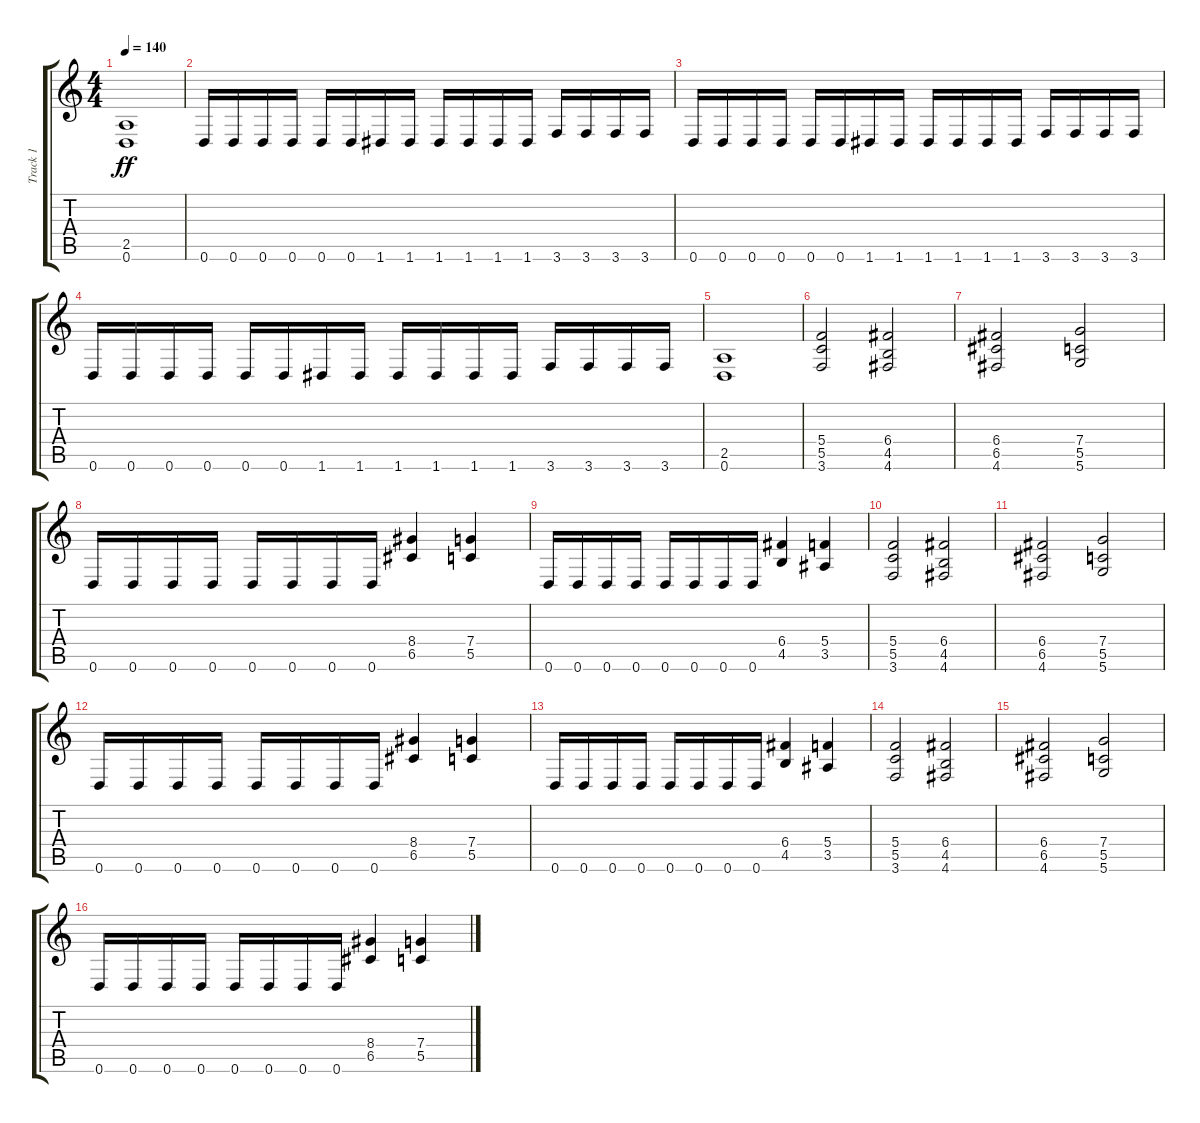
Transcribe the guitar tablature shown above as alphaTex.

\track ("Track 1" "Track 1") {instrument distortionguitar}
\staff {score tabs}
\tuning (D4 A3 F3 C3 G2 D2) {hide}
\ts (4 4)
\tempo 140
\clef g2
\ks c
(2.5 0.6).1{dy ff} |
0.6.16 0.6.16 0.6.16 0.6.16 0.6.16 0.6.16 1.6.16 1.6.16 1.6.16 1.6.16 1.6.16 1.6.16 3.6.16 3.6.16 3.6.16 3.6.16 |
0.6.16 0.6.16 0.6.16 0.6.16 0.6.16 0.6.16 1.6.16 1.6.16 1.6.16 1.6.16 1.6.16 1.6.16 3.6.16 3.6.16 3.6.16 3.6.16 |
0.6.16 0.6.16 0.6.16 0.6.16 0.6.16 0.6.16 1.6.16 1.6.16 1.6.16 1.6.16 1.6.16 1.6.16 3.6.16 3.6.16 3.6.16 3.6.16 |
(2.5 0.6).1 |
(5.4 5.5 3.6).2 (6.4 4.5 4.6).2 |
(6.4 6.5 4.6).2 (7.4 5.5 5.6).2 |
0.6.16 0.6.16 0.6.16 0.6.16 0.6.16 0.6.16 0.6.16 0.6.16 (8.4 6.5).4 (7.4 5.5).4 |
0.6.16 0.6.16 0.6.16 0.6.16 0.6.16 0.6.16 0.6.16 0.6.16 (6.4 4.5).4 (5.4 3.5).4 |
(5.4 5.5 3.6).2 (6.4 4.5 4.6).2 |
(6.4 6.5 4.6).2 (7.4 5.5 5.6).2 |
0.6.16 0.6.16 0.6.16 0.6.16 0.6.16 0.6.16 0.6.16 0.6.16 (8.4 6.5).4 (7.4 5.5).4 |
0.6.16 0.6.16 0.6.16 0.6.16 0.6.16 0.6.16 0.6.16 0.6.16 (6.4 4.5).4 (5.4 3.5).4 |
(5.4 5.5 3.6).2 (6.4 4.5 4.6).2 |
(6.4 6.5 4.6).2 (7.4 5.5 5.6).2 |
0.6.16 0.6.16 0.6.16 0.6.16 0.6.16 0.6.16 0.6.16 0.6.16 (8.4 6.5).4 (7.4 5.5).4
